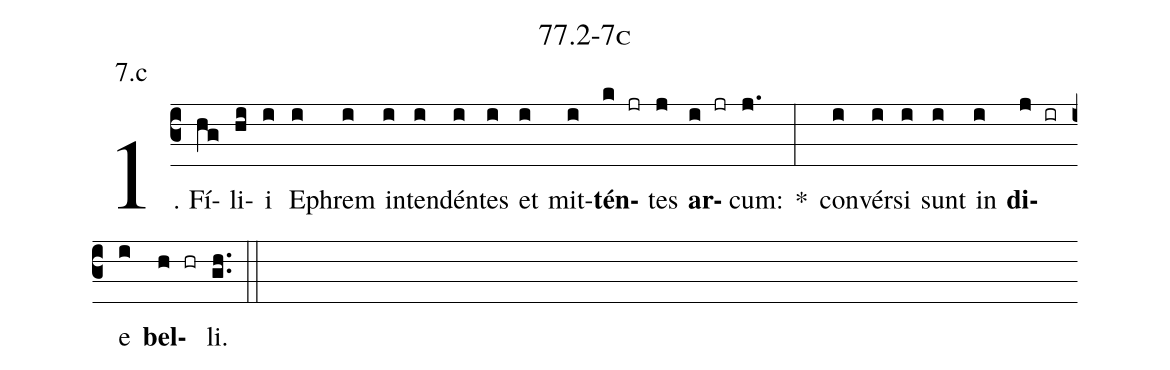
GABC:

name: 77.2-7c;
annotation: 7.c;
%%
(c3)1. Fí(hg)li(hi)i(i) E(i)phrem(i) in(i)ten(i)dén(i)tes(i) et(i) mit(i)<b>tén</b>(k jr)tes(j) <b>ar</b>(i jr)cum:(j.) *(:) con(i)vér(i)si(i) sunt(i) in(i) <b>di</b>(j ir)e(i) <b>bel</b>(h hr)li.(gh..) (::)


%E(i) u(i) o(j) u(i) a(h) e.(gh..) (::)
